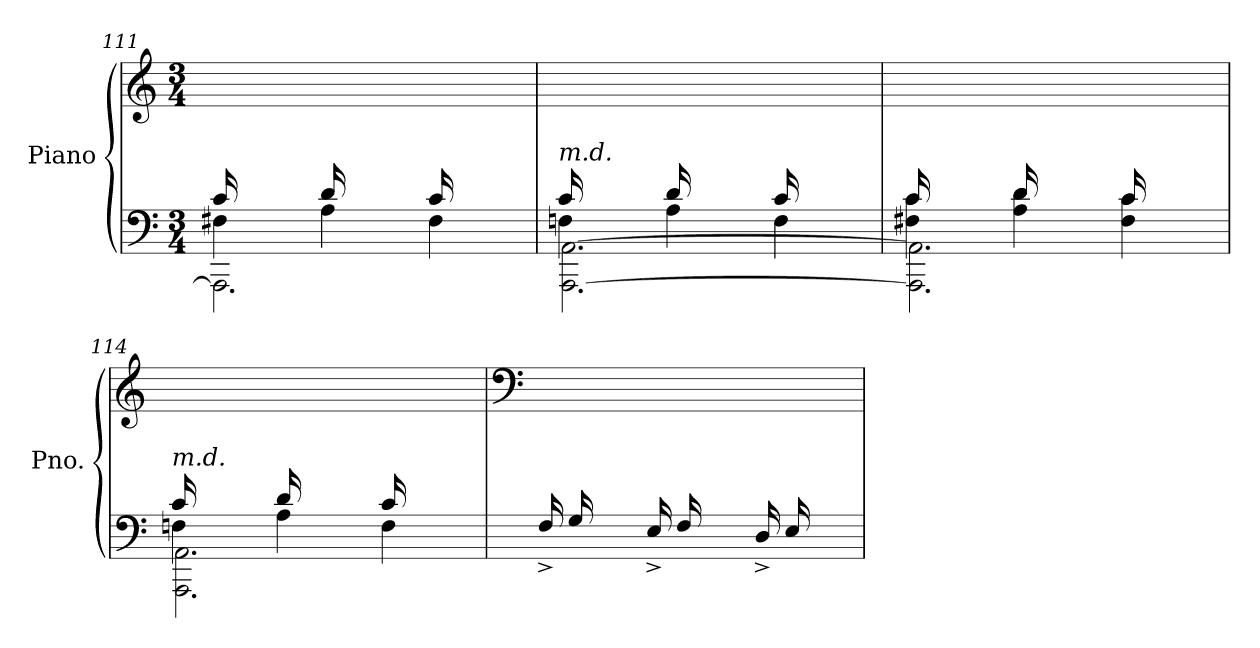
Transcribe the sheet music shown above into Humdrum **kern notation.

**kern	**kern
*part1	*part1
*staff2	*staff1
*I"Piano	*
*I'Pno.	*
!!LO:LB:g=z
*clefF4	*clefG2
*k[]	*k[]
*M3/4	*M3/4
=111	=111
*^	*
*	*^	*
(>16c/LL	4F#X\	2.AAA\]	16ryy
8.ryy	.	.	16e-X\
.	.	.	16a\
.	.	.	16e-\JJ
16d/LL	4A\	.	16ryy
8.ryy	.	.	16f#X\
.	.	.	16cc\
.	.	.	16f#\JJ
16c/LL	4F#\	.	16ryy
8.ryy	.	.	16e-\
.	.	.	16a\
.	.	.	16e-\JJ
=112	=112	=112	=112
!	!	!	!LO:TX:b:i:t=m.d.
16c:/LL	4Fn\	[2.AAA\ [2.AA\	16ryy
8.ryy	.	.	16e-X\
.	.	.	16a\
.	.	.	16e-\JJ
16d/LL	4A\	.	16ryy
8.ryy	.	.	16fn\
.	.	.	16cc\
.	.	.	16f\JJ
16c/LL	4F\	.	16ryy
8.ryy	.	.	16e-\
.	.	.	16a\
.	.	.	16e-\JJ)
=113	=113	=113	=113
(>16c/LL	4F#X\ 4c\	2.AAA\] 2.AA\]	16ryy
8.ryy	.	.	16e-X\
.	.	.	16a\
.	.	.	16e-\JJ
16d/LL	4A\ 4d\	.	16ryy
8.ryy	.	.	16f#X\
.	.	.	16cc\
.	.	.	16f#\JJ
16c/LL	4F#\ 4c\	.	16ryy
8.ryy	.	.	16e-\
.	.	.	16a\
.	.	.	16e-\JJ
=114	=114	=114	=114
!	!	!	!LO:TX:b:i:t=m.d.
16c:/LL	4Fn\	2.AAA\ 2.AA\	16ryy
8.ryy	.	.	16e-X\
.	.	.	16a\
.	.	.	16e-\JJ
16d/LL	4A\	.	16ryy
8.ryy	.	.	16fn\
.	.	.	16cc\
.	.	.	16f\JJ
16c/LL	4F\	.	16ryy
8.ryy	.	.	16e-\
.	.	.	16a\
.	.	.	16e-\JJ)
*v	*v	*v	*
!!LO:LB:g=z
=115	=115
*	*clefF4
*	*^
(>16F^/LL	2.ryy	8ryy
16G/	.	.
8ryy	.	16A\
.	.	16B\JJ)
(>16E^/LL	.	8ryy
16F/	.	.
8ryy	.	16G\
.	.	16A\JJ)
(>16D^/LL	.	8ryy
16E/	.	.
8ryy	.	16F\
.	.	16G\JJ)
*	*v	*v
=	=
*-	*-
